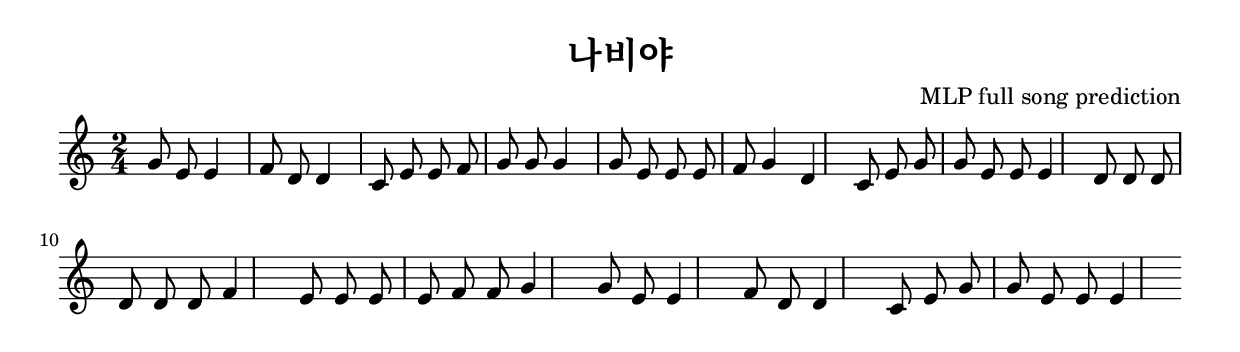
\paper { 
  indent = 0\mm
}

\header{
  title = "나비야"
  composer = "MLP full song prediction"
}

melody = \relative c'' {
\clef treble
\key c \major
\autoBeamOff
\time 2/4
g8 e8 e4 f8 d8 d4 c8 e8 e8 f8 g8 g8 g4 g8 e8 e8 e8 f8 g4 d4 c8 e8 g8 g8 e8 e8 e4 d8 d8 d8 d8 d8 d8 f4 e8 e8 e8 e8 f8 f8 g4 g8 e8 e4 f8 d8 d4 c8 e8 g8 g8 e8 e8 e4
}

\score {
  \new Staff \melody
  \layout { }
  \midi { }
}